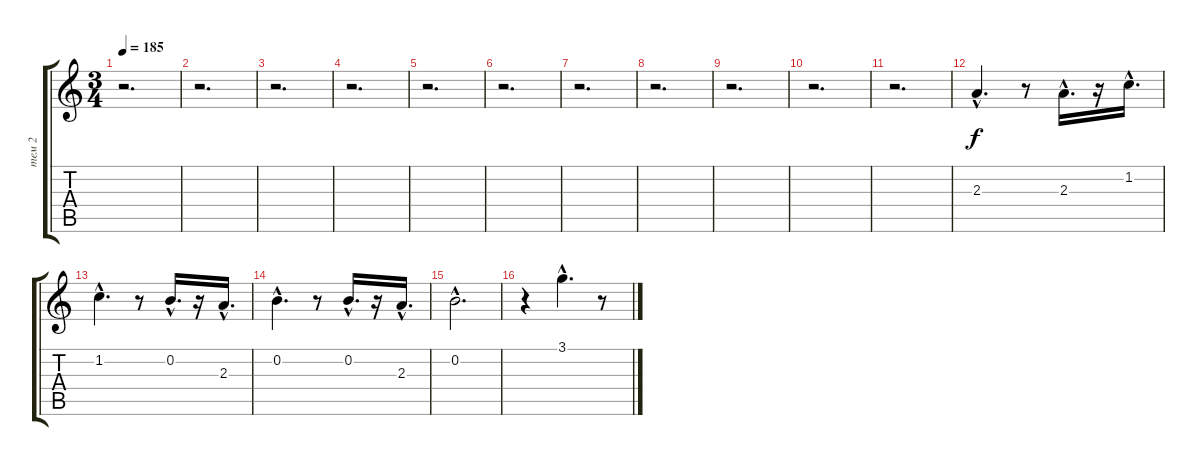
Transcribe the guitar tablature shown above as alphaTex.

\track ("тем 2" "тем 2") {instrument acousticguitarsteel}
\staff {score tabs}
\tuning (E4 B3 G3 D3 A2 E2) {hide}
\ts (3 4)
\tempo 185
\clef g2
\ks c
r.2{d dy f} |
r.2{d} |
r.2{d} |
r.2{d} |
r.2{d} |
r.2{d} |
r.2{d} |
r.2{d} |
r.2{d} |
r.2{d} |
r.2{d} |
2.3{hac}.4{d volume 2} r.8 2.3{hac}.16{d} r.16 1.2{hac}.16{d} |
1.2{hac}.4{d} r.8 0.2{hac}.16{d} r.16 2.3{hac}.16{d} |
0.2{hac}.4{d} r.8 0.2{hac}.16{d} r.16 2.3{hac}.16{d} |
0.2{hac}.2{d} |
r.4 3.1{hac}.4{d} r.8
